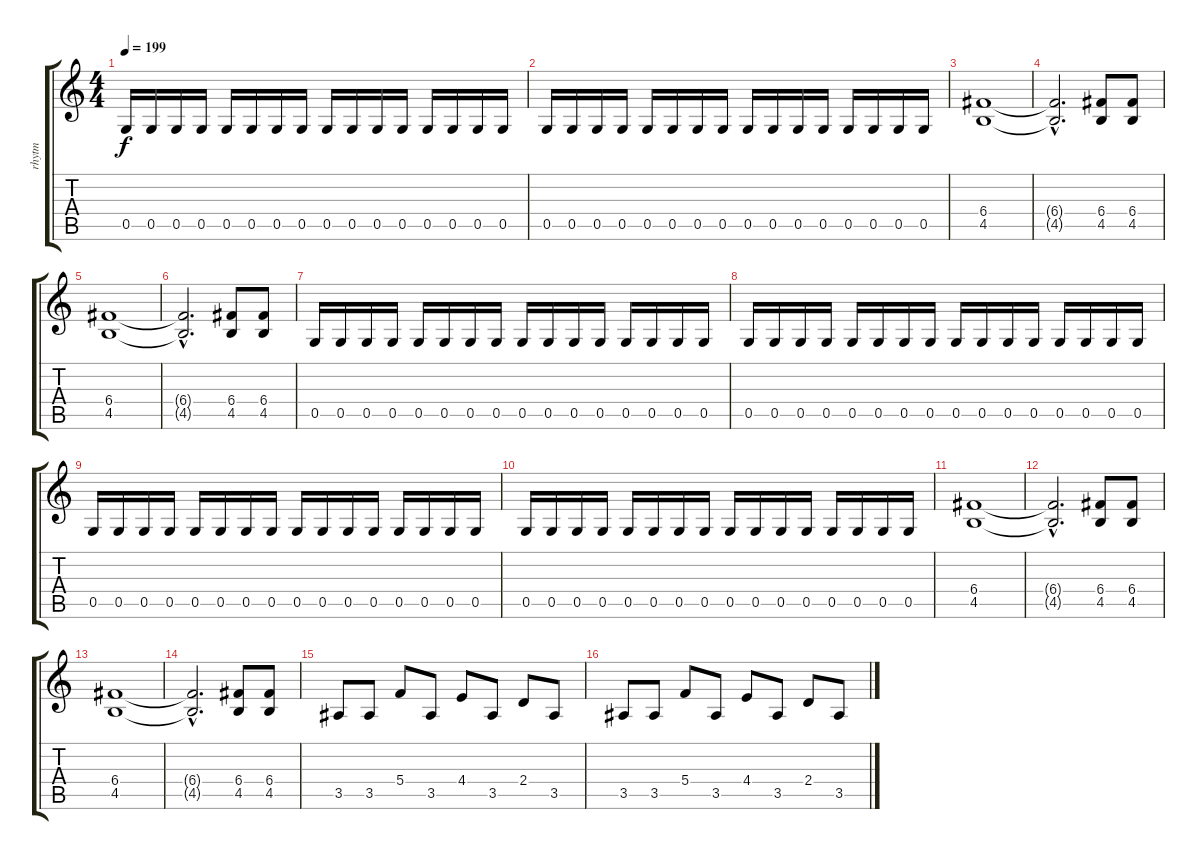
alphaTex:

\track ("rhytm" "rhytm") {instrument distortionguitar}
\staff {score tabs}
\tuning (D4 A3 F3 C3 G2 D2) {hide}
\ts (4 4)
\tempo 199
\clef g2
\ks c
0.5.16{dy f} 0.5.16 0.5.16 0.5.16 0.5.16 0.5.16 0.5.16 0.5.16 0.5.16 0.5.16 0.5.16 0.5.16 0.5.16 0.5.16 0.5.16 0.5.16 |
0.5.16 0.5.16 0.5.16 0.5.16 0.5.16 0.5.16 0.5.16 0.5.16 0.5.16 0.5.16 0.5.16 0.5.16 0.5.16 0.5.16 0.5.16 0.5.16 |
(6.4 4.5).1 |
(6.4{hac t} 4.5{hac t}).2{d} (6.4 4.5).8 (6.4 4.5).8 |
(6.4 4.5).1 |
(6.4{hac t} 4.5{hac t}).2{d} (6.4 4.5).8 (6.4 4.5).8 |
0.5.16 0.5.16 0.5.16 0.5.16 0.5.16 0.5.16 0.5.16 0.5.16 0.5.16 0.5.16 0.5.16 0.5.16 0.5.16 0.5.16 0.5.16 0.5.16 |
0.5.16 0.5.16 0.5.16 0.5.16 0.5.16 0.5.16 0.5.16 0.5.16 0.5.16 0.5.16 0.5.16 0.5.16 0.5.16 0.5.16 0.5.16 0.5.16 |
0.5.16 0.5.16 0.5.16 0.5.16 0.5.16 0.5.16 0.5.16 0.5.16 0.5.16 0.5.16 0.5.16 0.5.16 0.5.16 0.5.16 0.5.16 0.5.16 |
0.5.16 0.5.16 0.5.16 0.5.16 0.5.16 0.5.16 0.5.16 0.5.16 0.5.16 0.5.16 0.5.16 0.5.16 0.5.16 0.5.16 0.5.16 0.5.16 |
(6.4 4.5).1 |
(6.4{hac t} 4.5{hac t}).2{d} (6.4 4.5).8 (6.4 4.5).8 |
(6.4 4.5).1 |
(6.4{hac t} 4.5{hac t}).2{d} (6.4 4.5).8 (6.4 4.5).8 |
3.5.8 3.5.8 5.4.8 3.5.8 4.4.8 3.5.8 2.4.8 3.5.8 |
3.5.8 3.5.8 5.4.8 3.5.8 4.4.8 3.5.8 2.4.8 3.5.8
